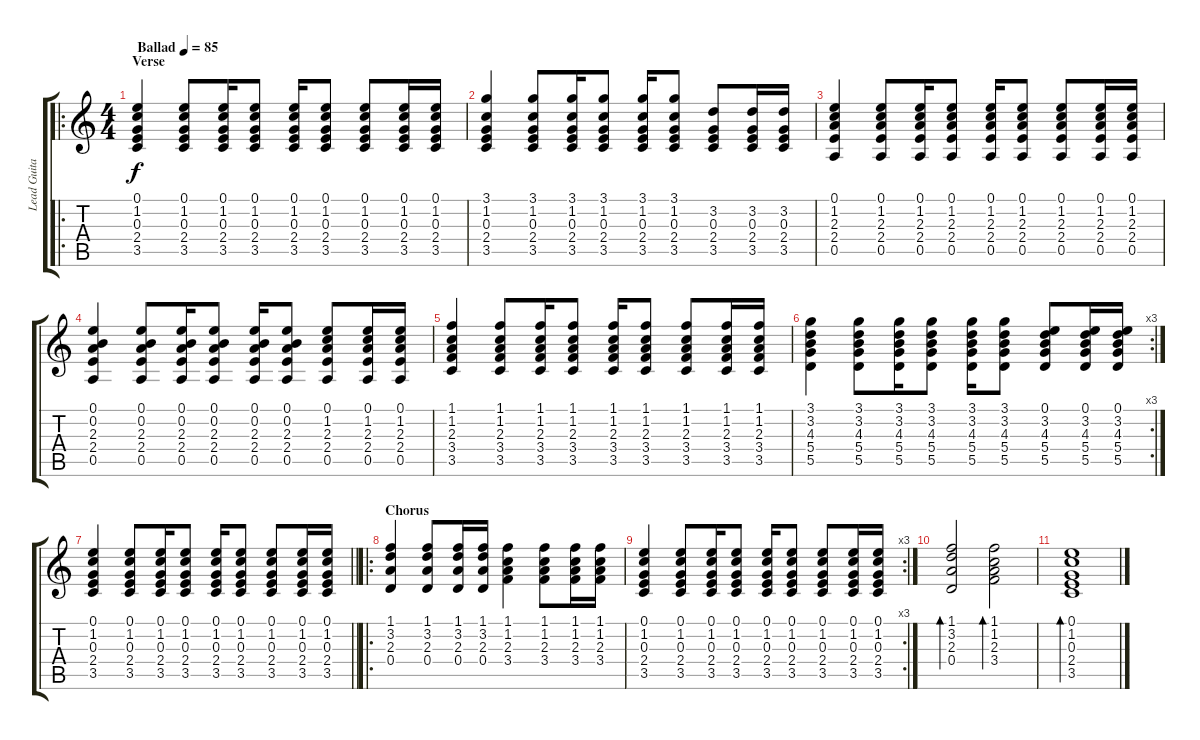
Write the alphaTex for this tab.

\track ("Lead Guitar" "Lead Guita") {instrument acousticguitarsteel}
\staff {score tabs}
\tuning (E4 B3 G3 D3 A2 E2) {hide}
\ro
\ts (4 4)
\section ("" "Verse")
\tempo (85 "Ballad")
\clef g2
\ks c
(0.1 1.2 0.3 2.4 3.5).4{dy f instrument acousticguitarsteel} (0.1 1.2 0.3 2.4 3.5).8 (0.1 1.2 0.3 2.4 3.5).16 (0.1 1.2 0.3 2.4 3.5).8 (0.1 1.2 0.3 2.4 3.5).16 (0.1 1.2 0.3 2.4 3.5).8 (0.1 1.2 0.3 2.4 3.5).8 (0.1 1.2 0.3 2.4 3.5).16 (0.1 1.2 0.3 2.4 3.5).16 |
(3.1 1.2 0.3 2.4 3.5).4 (3.1 1.2 0.3 2.4 3.5).8 (3.1 1.2 0.3 2.4 3.5).16 (3.1 1.2 0.3 2.4 3.5).8 (3.1 1.2 0.3 2.4 3.5).16 (3.1 1.2 0.3 2.4 3.5).8 (3.2 0.3 2.4 3.5).8 (3.2 0.3 2.4 3.5).16 (3.2 0.3 2.4 3.5).16 |
(0.1 1.2 2.3 2.4 0.5).4 (0.1 1.2 2.3 2.4 0.5).8 (0.1 1.2 2.3 2.4 0.5).16 (0.1 1.2 2.3 2.4 0.5).8 (0.1 1.2 2.3 2.4 0.5).16 (0.1 1.2 2.3 2.4 0.5).8 (0.1 1.2 2.3 2.4 0.5).8 (0.1 1.2 2.3 2.4 0.5).16 (0.1 1.2 2.3 2.4 0.5).16 |
(0.1 0.2 2.3 2.4 0.5).4 (0.1 0.2 2.3 2.4 0.5).8 (0.1 0.2 2.3 2.4 0.5).16 (0.1 0.2 2.3 2.4 0.5).8 (0.1 0.2 2.3 2.4 0.5).16 (0.1 0.2 2.3 2.4 0.5).8 (0.1 1.2 2.3 2.4 0.5).8 (0.1 1.2 2.3 2.4 0.5).16 (0.1 1.2 2.3 2.4 0.5).16 |
(1.1 1.2 2.3 3.4 3.5).4 (1.1 1.2 2.3 3.4 3.5).8 (1.1 1.2 2.3 3.4 3.5).16 (1.1 1.2 2.3 3.4 3.5).8 (1.1 1.2 2.3 3.4 3.5).16 (1.1 1.2 2.3 3.4 3.5).8 (1.1 1.2 2.3 3.4 3.5).8 (1.1 1.2 2.3 3.4 3.5).16 (1.1 1.2 2.3 3.4 3.5).16 |
\rc 3
(3.1 3.2 4.3 5.4 5.5).4 (3.1 3.2 4.3 5.4 5.5).8 (3.1 3.2 4.3 5.4 5.5).16 (3.1 3.2 4.3 5.4 5.5).8 (3.1 3.2 4.3 5.4 5.5).16 (3.1 3.2 4.3 5.4 5.5).8 (0.1 3.2 4.3 5.4 5.5).8 (0.1 3.2 4.3 5.4 5.5).16 (0.1 3.2 4.3 5.4 5.5).16 |
\barLineRight lightlight
(0.1 1.2 0.3 2.4 3.5).4 (0.1 1.2 0.3 2.4 3.5).8 (0.1 1.2 0.3 2.4 3.5).16 (0.1 1.2 0.3 2.4 3.5).8 (0.1 1.2 0.3 2.4 3.5).16 (0.1 1.2 0.3 2.4 3.5).8 (0.1 1.2 0.3 2.4 3.5).8 (0.1 1.2 0.3 2.4 3.5).16 (0.1 1.2 0.3 2.4 3.5).16 |
\ro
\section ("" "Chorus")
(1.1 3.2 2.3 0.4).4 (1.1 3.2 2.3 0.4).8 (1.1 3.2 2.3 0.4).16 (1.1 3.2 2.3 0.4).16 (1.1 1.2 2.3 3.4).4 (1.1 1.2 2.3 3.4).8 (1.1 1.2 2.3 3.4).16 (1.1 1.2 2.3 3.4).16 |
\rc 3
(0.1 1.2 0.3 2.4 3.5).4 (0.1 1.2 0.3 2.4 3.5).8 (0.1 1.2 0.3 2.4 3.5).16 (0.1 1.2 0.3 2.4 3.5).8 (0.1 1.2 0.3 2.4 3.5).16 (0.1 1.2 0.3 2.4 3.5).8 (0.1 1.2 0.3 2.4 3.5).8 (0.1 1.2 0.3 2.4 3.5).16 (0.1 1.2 0.3 2.4 3.5).16 |
(1.1 3.2 2.3 0.4).2{bd 240} (1.1 1.2 2.3 3.4).2{bd 240} |
(0.1 1.2 0.3 2.4 3.5).1{bd 240}
